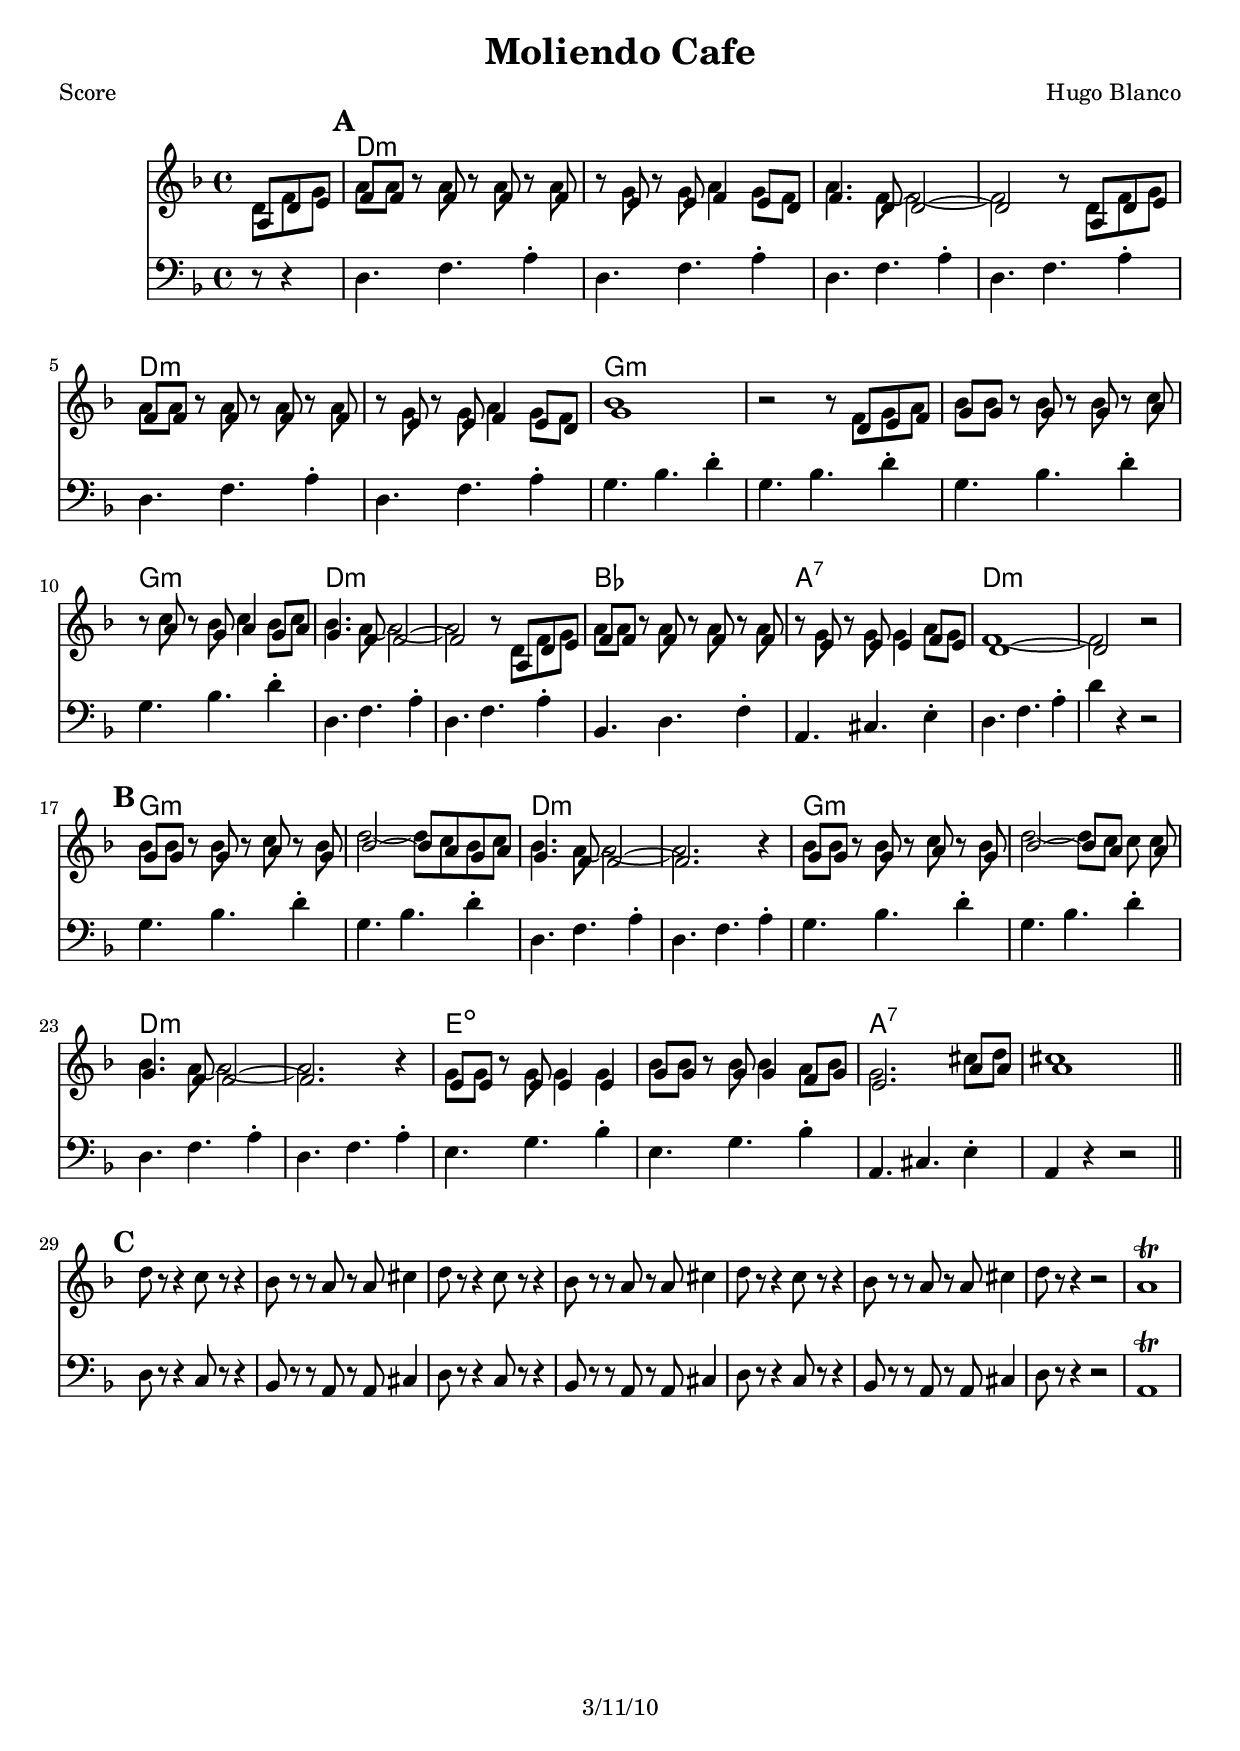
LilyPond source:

\version "2.12.1"

\header {
	title = "Moliendo Cafe"
	composer = "Hugo Blanco"
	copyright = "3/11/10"
	}

%description:This song by <a href="http://en.wikipedia.org/wiki/Hugo_Blanco_(musician)">Hugo Blanco</a> of Venezuela is about a coffee picker who is in love with the plantation owner&#8217;s daughter.  Famous versions were recorded by the late Puerto Rican singer Rolando La Serie with Ishmael Rivera&#8217;s band in the early 1960s and by Latin Jazz trumpeter/conga player/composer Jerry Gonzalez with his Fort Apache Band.

%place a mark at bottom right
markdownright = { \once \override Score.RehearsalMark #'break-visibility = #begin-of-line-invisible \once \override Score.RehearsalMark #'self-alignment-X = #RIGHT \once \override Score.RehearsalMark #'direction = #DOWN }


% music pieces
%part: melody
melody = {
  \relative c' { 
    \key d \minor 
  \partial 4. a8 d e |
  \mark \default
	f f r f r f r f | r e r e f4 e8 d | f4. d8~ d2~ | d2 r8 a d e |
	f f r f r f r f | r e r e f4 e8 d | g1 | r2 r8 d e f |
	g g r g r g r a | r a r g a4 g8 a | g4. f8~ f2~ | f2 r8 a, d e | 
	f f r f r f r f | r e r e e4 f8 e | d1~ | d2 r |
        \break \mark \default

	g8 g r g r a r g | bes2~ bes8 a g a | g4. f8~ f2~ | f2. r4 |
	g8 g r g r a r g | bes2~ bes8 a c a | g4. f8~ f2~ | f2. r4 |
	e8 e r e e4 e | g8 g r g g4 f8 g | e2. a8 a | a1 | \bar "||"

	\break \mark \default
	d8 r r4 c8 r r4 | bes8 r r a8 r a cis4 | d8 r r4 c8 r r4 | bes8 r r a8 r a cis4 |
	d8 r r4 c8 r r4 | bes8 r r a8 r a cis4 | d8 r r4 r2 | a1\trill |
  } 
	
}

%part: harmony
harmony = {
  \relative c' { 
    \key d \minor 
  \partial 4. d8 f g |
  \mark \default
	a a r a r a r a | r g r g a4 g8 f | a4. f8~ f2~ | f2 r8 d f g |
	a a r a r a r a | r g r g a4 g8 f | bes1 | r2 r8 f g a |
	bes bes r bes r bes r c | r c r bes c4 bes8 c | bes4. a8~ a2~ | a2 r8 d, f g | 
	a a r a r a r a | r g r g g4 a8 g | f1~ | f2 r |
       \break \mark \default

	bes8 bes r bes r c r bes | d2~ d8 c bes c | bes4. a8~ a2~ | a2. r4 |
	bes8 bes r bes r c r bes | d2~ d8 c c c | bes4. a8~ a2~ | a2. r4 |
	g8 g r g g4 g | bes8 bes r bes bes4 a8 bes | g2. cis8 d | cis1 | \bar "||"

	\break \mark \default
	d8 r r4 c8 r r4 | bes8 r r a8 r a cis4 | d8 r r4 c8 r r4 | bes8 r r a8 r a cis4 |
	d8 r r4 c8 r r4 | bes8 r r a8 r a cis4 | d8 r r4 r2 | a1\trill | 
  } 
	
}

%{ when combining melody and harmony, what order should they be in? 
harmony
melody
%}

%part: bass
bass = {
  \relative c {
    \key d \minor
    \partial 4. r8 r4 |
    \mark \default
    d4. f a4-. | d,4. f a4-. | d,4. f a4-. | d,4. f a4-. |
    d,4. f a4-. | d,4. f a4-. | g4. bes d4-. |  g,4. bes d4-. |
    g,4. bes d4-. |  g,4. bes d4-. | d,4. f a4-. | d,4. f a4-. |
    bes,4. d f4-. | a,4. cis e4-. | d4. f a4-. | d4 r r2 |

    \break \mark \default
    g,4. bes d4-. |  g,4. bes d4-. | d,4. f a4-. | d,4. f a4-. |
    g4. bes d4-. |  g,4. bes d4-. | d,4. f a4-. | d,4. f a4-. |
    e4. g bes4-. |  e,4. g bes4-. | a,4. cis e4-. | a,4 r r2 |

    \break \mark \default
    d8 r r4 c8 r r4 | bes8 r r a8 r a cis4 | d8 r r4 c8 r r4 | bes8 r r a8 r a cis4 |
    d8 r r4 c8 r r4 | bes8 r r a8 r a cis4 | d8 r r4 r2 | a1\trill |
  }
}

%part: words
words = \markup { }

%part: changes
changes = \chordmode { 
s4. | 
    d1:m d:m d:m d:m 
    d:m d:m g:m g:m 
    g:m g:m d:m d:m
    bes a:7 d:m d:m
    %B
    g:m g:m d:m d:m
    g:m g:m d:m d:m
    e:dim e:dim a:7 a:7
    
}

%layout
#(set-default-paper-size "a5" 'landscape)

%{
\book { 
  \header { poet = "Melody - C" }
    \score {
	<<
%	\new ChordNames { \set chordChanges = ##t \changes }
        \new Staff {
		\melody
	}
	>>
    }
%    \words
}
%}

%{
\book { 
  \header { poet = "Bass - C" }
    \score {
	<<
%	\new ChordNames { \set chordChanges = ##t \changes }
        \new Staff { \clef bass
		\bass
	}
	>>
    }
%    \words
}
%}


\book { \header { poet = "Score" }
  \paper { #(set-paper-size "a4") }
    \score { 
      << 
      	\new ChordNames { \set chordChanges = ##t \changes }

	\new Staff { 
          
     \set Staff.printPartCombineTexts = ##f
	  \partcombine  
	  	\melody
		\harmony
	  }
	\new Staff { \clef bass
		\bass
	}
      >> 
  } 
}



\book { \header { poet = "MIDI" }
    \score { 
      << \tempo 4 = 184
\unfoldRepeats	\new Staff { \set Staff.midiInstrument = #"alto sax"
		\melody
	}
\unfoldRepeats	\new Staff { \set Staff.midiInstrument = #"tuba"
		\bass
	}
      >> 
    \midi { }
  } 
}
